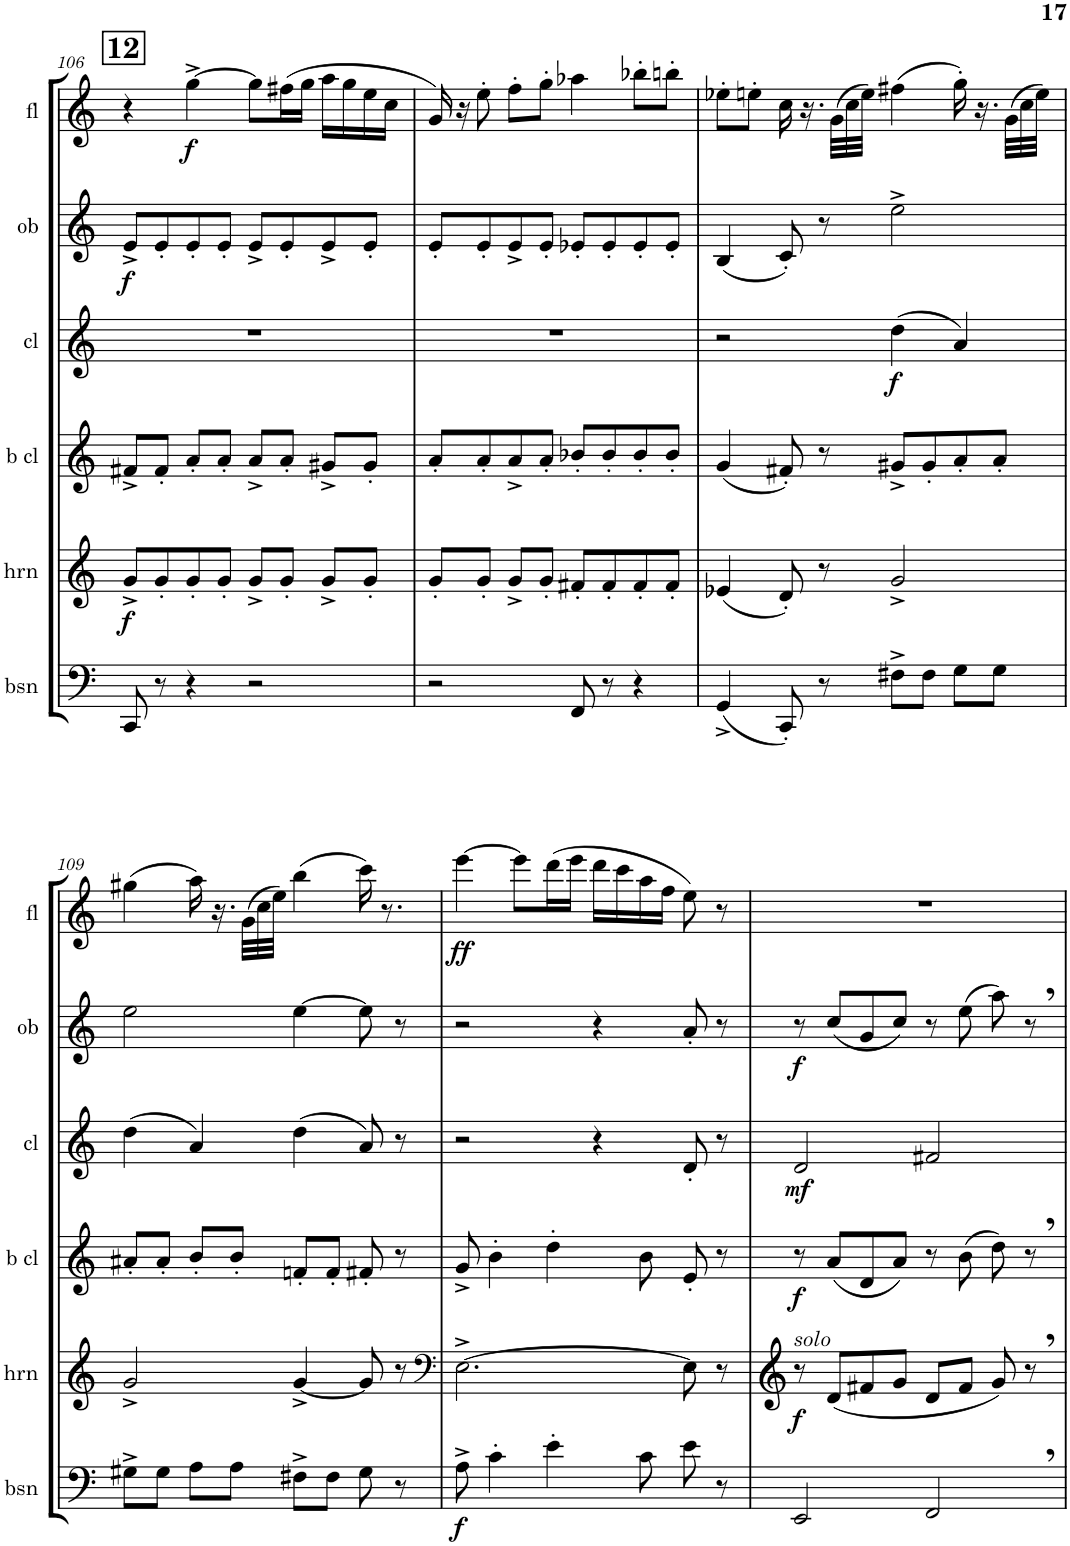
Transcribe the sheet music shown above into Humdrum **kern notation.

**kern	**dynam	**kern	**dynam	**kern	**dynam	**kern	**dynam	**kern	**dynam	**kern	**dynam
*part6	*part6	*part5	*part5	*part4	*part4	*part3	*part3	*part2	*part2	*part1	*part1
*staff6	*staff6	*staff5	*staff5	*staff4	*staff4	*staff3	*staff3	*staff2	*staff2	*staff1	*staff1
*I"Bassoon	*	*I"Horn in F	*	*I"Bb Bass Clarinet	*	*I"Bb Clarinet	*	*I"Oboe	*	*I"Flute	*
*I'bsn	*	*I'hrn	*	*I'b cl	*	*I'cl	*	*I'ob	*	*I'fl	*
!!LO:PB:g=z
*clefF4	*	*clefG2	*	*clefG2	*	*clefG2	*	*clefG2	*	*clefG2	*
*	*	*Trd4c7	*	*Trd8c14	*	*Trd1c2	*	*	*	*	*
*k[]	*	*k[]	*	*k[]	*	*k[]	*	*k[]	*	*k[]	*
*M4/4	*	*M4/4	*	*M4/4	*	*M4/4	*	*M4/4	*	*M4/4	*
!!LO:REH:place=s1:a:B:cj:fs=14:t=12
=106	=106	=106	=106	=106	=106	=106	=106	=106	=106	=106	=106
!	!	!	!LO:DY:b	!	!	!	!	!	!LO:DY:b	!	!
8CC/	.	8g^/L	f	8f#X^/L	.	1r	.	8e^/L	f	4r	.
8r	.	8g'/	.	8f#'/J	.	.	.	8e'/	.	.	.
!	!	!	!	!	!	!	!	!	!	!	!LO:DY:b
4r	.	8g'/	.	8a'/L	.	.	.	8e'/	.	[4gg^\	f
.	.	8g'/J	.	8a'/J	.	.	.	8e'/J	.	.	.
2r	.	8g^/L	.	8a^/L	.	.	.	8e^/L	.	8gg\L]	.
.	.	8g'/J	.	8a'/J	.	.	.	8e'/	.	(16ff#X\L	.
.	.	.	.	.	.	.	.	.	.	16gg\JJ	.
.	.	8g^/L	.	8g#X^/L	.	.	.	8e^/	.	16aa\LL	.
.	.	.	.	.	.	.	.	.	.	16gg\	.
.	.	8g'/J	.	8g#'/J	.	.	.	8e'/J	.	16ee\	.
.	.	.	.	.	.	.	.	.	.	16cc\JJ	.
=107	=107	=107	=107	=107	=107	=107	=107	=107	=107	=107	=107
2r	.	8g'/L	.	8a'/L	.	1r	.	8e'/L	.	16g/)	.
.	.	.	.	.	.	.	.	.	.	16r	.
.	.	8g'/J	.	8a'/	.	.	.	8e'/	.	8ee'\	.
.	.	8g^/L	.	8a^/	.	.	.	8e^/	.	8ff'\L	.
.	.	8g'/J	.	8a'/J	.	.	.	8e'/J	.	8gg'\J	.
8FF/	.	8f#X'/L	.	8b-X'/L	.	.	.	8e-X'/L	.	4aa-X\	.
8r	.	8f#'/	.	8b-'/	.	.	.	8e-'/	.	.	.
4r	.	8f#'/	.	8b-'/	.	.	.	8e-'/	.	8bb-X'\L	.
.	.	8f#'/J	.	8b-'/J	.	.	.	8e-'/J	.	8bbn'\J	.
=108	=108	=108	=108	=108	=108	=108	=108	=108	=108	=108	=108
(4GG^/	.	(4e-X/	.	(4g/	.	2r	.	(4B/	.	8ee-X'\L	.
.	.	.	.	.	.	.	.	.	.	8een'\J	.
8CC'/)	.	8d'/)	.	8f#X'/)	.	.	.	8c'/)	.	16cc\	.
.	.	.	.	.	.	.	.	.	.	16.r	.
8r	.	8r	.	8r	.	.	.	8r	.	.	.
.	.	.	.	.	.	.	.	.	.	(32g\LLL	.
.	.	.	.	.	.	.	.	.	.	32cc\	.
.	.	.	.	.	.	.	.	.	.	32ee\JJJ)	.
!	!	!	!	!	!	!	!LO:DY:b	!	!	!	!
8F#X^\L	.	2g^/	.	8g#X^/L	.	(4dd\	f	2ee^\	.	(4ff#X\	.
8F#\J	.	.	.	8g#'/	.	.	.	.	.	.	.
8G\L	.	.	.	8a'/	.	4a/)	.	.	.	16gg'\)	.
.	.	.	.	.	.	.	.	.	.	16.r	.
8G\J	.	.	.	8a'/J	.	.	.	.	.	.	.
.	.	.	.	.	.	.	.	.	.	(32g\LLL	.
.	.	.	.	.	.	.	.	.	.	32cc\	.
.	.	.	.	.	.	.	.	.	.	32ee\JJJ)	.
!!LO:LB:g=z
=109	=109	=109	=109	=109	=109	=109	=109	=109	=109	=109	=109
8G#X^\L	.	2g^/	.	8a#X'/L	.	(4dd\	.	2ee\	.	(4gg#X\	.
8G#\J	.	.	.	8a#'/J	.	.	.	.	.	.	.
8A\L	.	.	.	8b'/L	.	4a/)	.	.	.	16aa\)	.
.	.	.	.	.	.	.	.	.	.	16.r	.
8A\J	.	.	.	8b'/J	.	.	.	.	.	.	.
.	.	.	.	.	.	.	.	.	.	(32g\LLL	.
.	.	.	.	.	.	.	.	.	.	32cc\	.
.	.	.	.	.	.	.	.	.	.	32ee\JJJ)	.
8F#X^\L	.	[4g^/	.	8fn'/L	.	(4dd\	.	[4ee\	.	(4bb\	.
8F#\J	.	.	.	8f'/J	.	.	.	.	.	.	.
8G#\	.	8g/]	.	8f#X'/	.	8a/)	.	8ee\]	.	16ccc\)	.
.	.	.	.	.	.	.	.	.	.	8.r	.
8r	.	8r	.	8r	.	8r	.	8r	.	.	.
=110	=110	=110	=110	=110	=110	=110	=110	=110	=110	=110	=110
*	*	*clefF4	*	*	*	*	*	*	*	*	*
!	!LO:DY:b	!	!	!	!	!	!	!	!	!	!LO:DY:b
8A^\	f	[2.E^\	.	8g^/	.	2r	.	2r	.	[4eee\	ff
4c'\	.	.	.	4b'\	.	.	.	.	.	.	.
.	.	.	.	.	.	.	.	.	.	8eee\L]	.
4e'\	.	.	.	4dd'\	.	.	.	.	.	(16ddd\L	.
.	.	.	.	.	.	.	.	.	.	16eee\JJ	.
.	.	.	.	.	.	4r	.	4r	.	16ddd\LL	.
.	.	.	.	.	.	.	.	.	.	16ccc\	.
8c\	.	.	.	8b\	.	.	.	.	.	16aa\	.
.	.	.	.	.	.	.	.	.	.	16ff\JJ	.
8e\	.	8E\]	.	8e'/	.	8d'/	.	8a'/	.	8ee\)	.
8r	.	8r	.	8r	.	8r	.	8r	.	8r	.
=111	=111	=111	=111	=111	=111	=111	=111	=111	=111	=111	=111
!	!	!LO:TX:a:i:t=solo	!	!	!	!	!	!	!	!	!
!	!	!	!LO:DY:b	!	!LO:DY:b	!	!LO:DY:b	!	!LO:DY:b	!	!
2EE/	.	8r	f	8r	f	2d/	mf	8r	f	1r	.
.	.	(8d/L	.	(8a/L	.	.	.	(8cc/L	.	.	.
.	.	8f#X/	.	8d/	.	.	.	8g/	.	.	.
.	.	8g/J	.	8a/J)	.	.	.	8cc/J)	.	.	.
2FF,/	.	8d/L	.	8r	.	2f#X/	.	8r	.	.	.
.	.	8f#/J	.	(8b\	.	.	.	(8ee\	.	.	.
.	.	8g/)	.	8dd\)	.	.	.	8aa\)	.	.	.
.	.	8r	.	8r	.	.	.	8r	.	.	.
=	=	=	=	=	=	=	=	=	=	=	=
*-	*-	*-	*-	*-	*-	*-	*-	*-	*-	*-	*-
